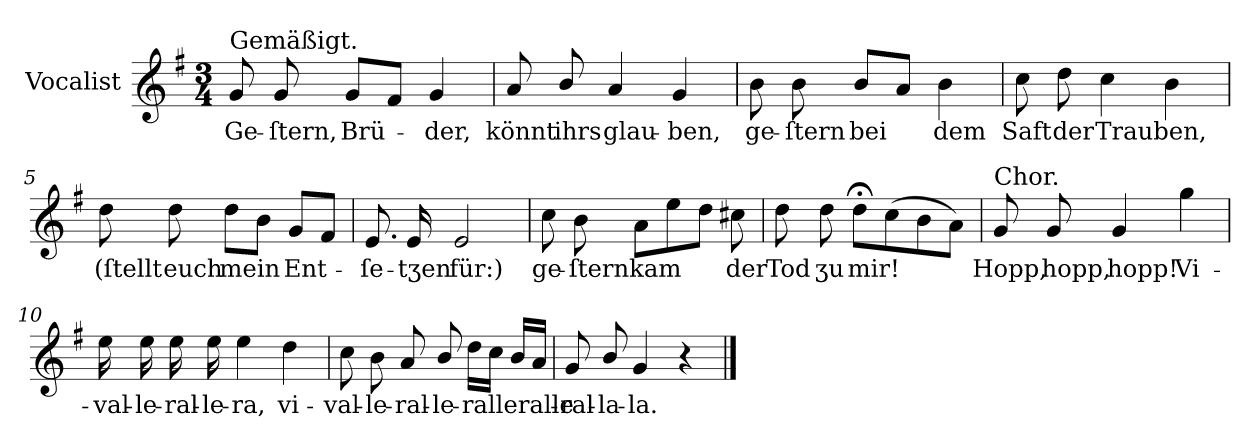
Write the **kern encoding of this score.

**kern	**text
*part1	*part1
*staff1	*staff1
*I"Vocalist	*
*clefG2	*
*k[f#]	*
*G:	*
*M3/4	*
=1	=1
!LO:TX:a:t=Gemäßigt.	!
8g	Ge-
8g	-ſtern,
8gL	Brü-
8f#J	.
4g	-der,
=2	=2
8a	könnt
8b/	ihrs
4a	glau-
4g	-ben,
=3	=3
8b	ge-
8b	-ſtern
8bL	bei
8aJ	.
4b	dem
=4	=4
8cc	Saft
8dd	der
4cc	Trauben,
4b	.
=5	=5
8dd	(ſtellt
8dd	euch
8ddL	mein
8bJ	.
8gL	Ent-
8f#J	.
=6	=6
8.e	-ſe-
16e	-tʒen
2e	für:)
=7	=7
8cc	ge-
8b	-ſtern
8aL	kam
8ee	.
8ddJ	.
8cc#X	der
=8	=8
8dd	Tod
8dd	ʒu
8dd;<L	mir!
(8cc	.
8b	.
8aJ)	.
=9	=9
!LO:TX:a:t=Chor.	!
8g	Hopp,
8g	hopp,
4g	hopp!
4gg	Vi-
=10	=10
16ee	-val-
16ee	-le-
16ee	-ral-
16ee	-le-
4ee	-ra,
4dd	vi-
=11	=11
8cc	-val-
8b	-le-
8a	-ral-
8b/	-le-
16ddLL	-ralleralle-
16ccJJ	.
16bLL	.
16aJJ	.
=12	=12
8g	-ral-
8b/	-la-
4g	-la.
4r	.
==	==
*-	*-
